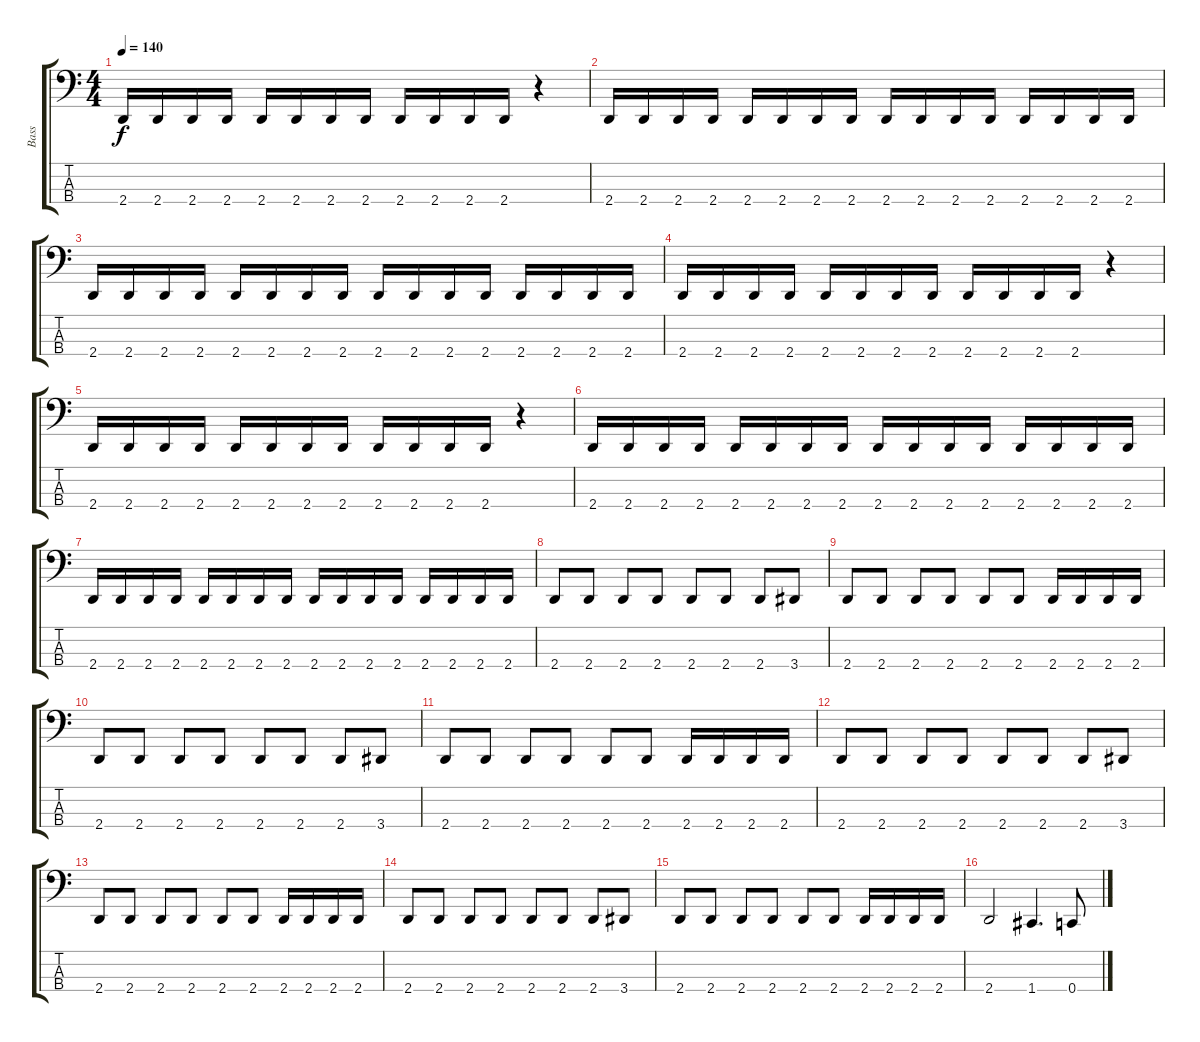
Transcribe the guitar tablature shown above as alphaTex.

\track ("Bass" "Bass") {instrument electricbasspick}
\staff {score tabs}
\tuning (F2 C2 G1 C1) {hide}
\ts (4 4)
\tempo 140
\clef f4
\ks c
2.4.16{dy f} 2.4.16 2.4.16 2.4.16 2.4.16 2.4.16 2.4.16 2.4.16 2.4.16 2.4.16 2.4.16 2.4.16 r.4 |
2.4.16 2.4.16 2.4.16 2.4.16 2.4.16 2.4.16 2.4.16 2.4.16 2.4.16 2.4.16 2.4.16 2.4.16 2.4.16 2.4.16 2.4.16 2.4.16 |
2.4.16 2.4.16 2.4.16 2.4.16 2.4.16 2.4.16 2.4.16 2.4.16 2.4.16 2.4.16 2.4.16 2.4.16 2.4.16 2.4.16 2.4.16 2.4.16 |
2.4.16 2.4.16 2.4.16 2.4.16 2.4.16 2.4.16 2.4.16 2.4.16 2.4.16 2.4.16 2.4.16 2.4.16 r.4 |
2.4.16 2.4.16 2.4.16 2.4.16 2.4.16 2.4.16 2.4.16 2.4.16 2.4.16 2.4.16 2.4.16 2.4.16 r.4 |
2.4.16 2.4.16 2.4.16 2.4.16 2.4.16 2.4.16 2.4.16 2.4.16 2.4.16 2.4.16 2.4.16 2.4.16 2.4.16 2.4.16 2.4.16 2.4.16 |
2.4.16 2.4.16 2.4.16 2.4.16 2.4.16 2.4.16 2.4.16 2.4.16 2.4.16 2.4.16 2.4.16 2.4.16 2.4.16 2.4.16 2.4.16 2.4.16 |
2.4.8 2.4.8 2.4.8 2.4.8 2.4.8 2.4.8 2.4.8 3.4.8 |
2.4.8 2.4.8 2.4.8 2.4.8 2.4.8 2.4.8 2.4.16 2.4.16 2.4.16 2.4.16 |
2.4.8 2.4.8 2.4.8 2.4.8 2.4.8 2.4.8 2.4.8 3.4.8 |
2.4.8 2.4.8 2.4.8 2.4.8 2.4.8 2.4.8 2.4.16 2.4.16 2.4.16 2.4.16 |
2.4.8 2.4.8 2.4.8 2.4.8 2.4.8 2.4.8 2.4.8 3.4.8 |
2.4.8 2.4.8 2.4.8 2.4.8 2.4.8 2.4.8 2.4.16 2.4.16 2.4.16 2.4.16 |
2.4.8 2.4.8 2.4.8 2.4.8 2.4.8 2.4.8 2.4.8 3.4.8 |
2.4.8 2.4.8 2.4.8 2.4.8 2.4.8 2.4.8 2.4.16 2.4.16 2.4.16 2.4.16 |
2.4.2 1.4.4{d} 0.4.8
